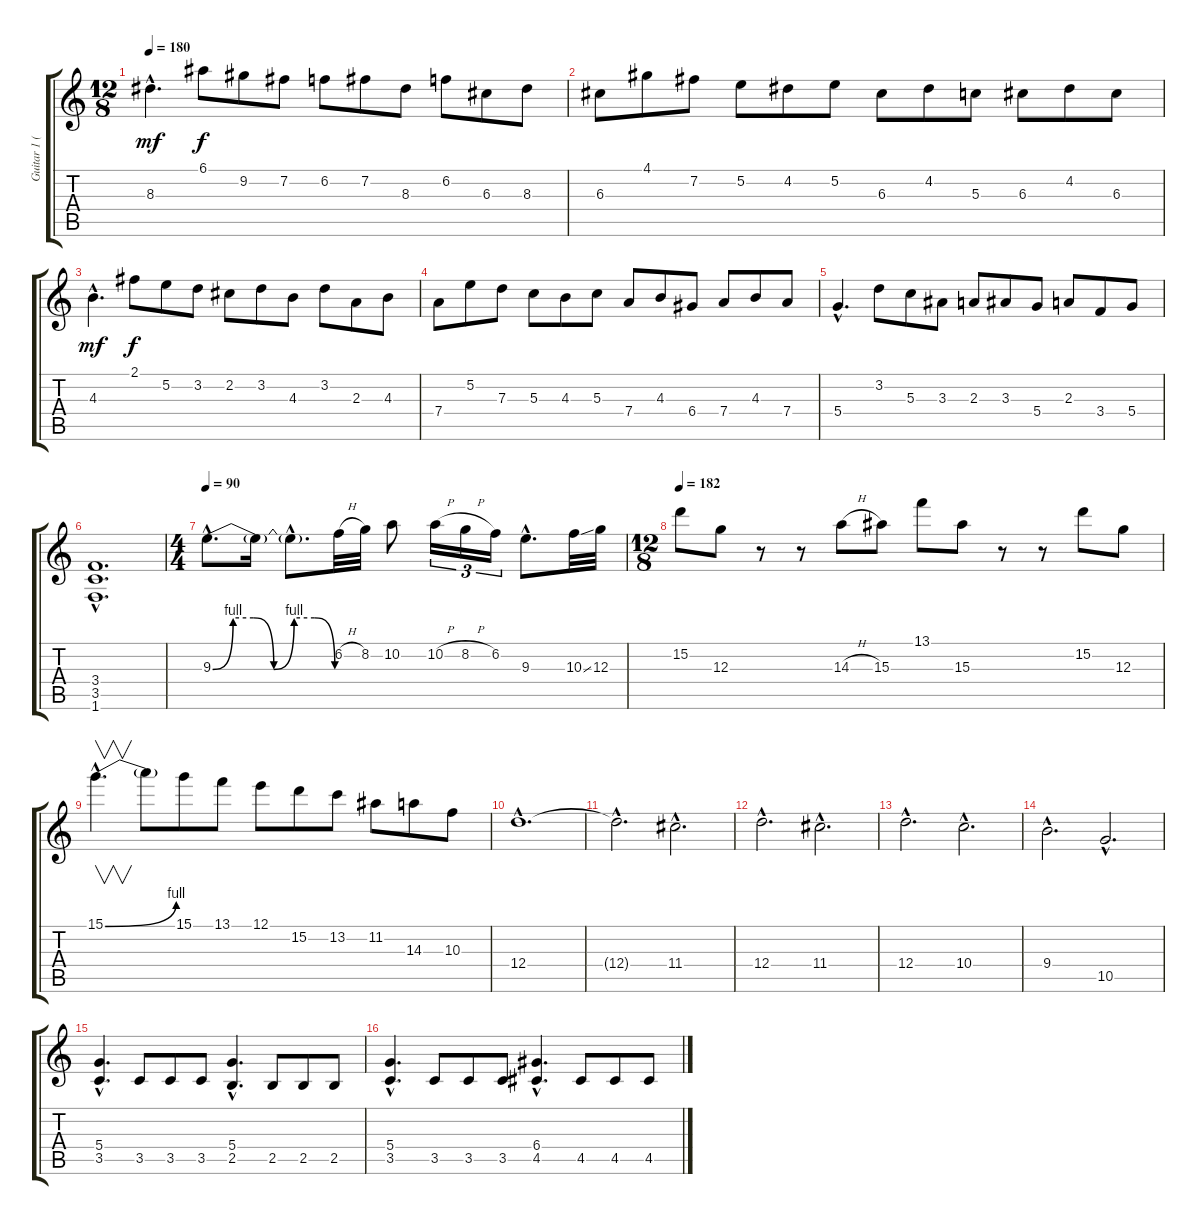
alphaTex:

\track ("Guitar 1 (Dave Mustaine)" "Guitar 1 (") {instrument distortionguitar}
\staff {score tabs}
\tuning (E4 B3 G3 D3 A2 E2) {hide}
\ts (12 8)
\tempo 180
\tempo 182
\tempo 180
\clef g2
\ks c
8.3{hac}.4{d dy mf instrument distortionguitar} 6.1.8{dy f} 9.2.8 7.2.8 6.2.8 7.2.8 8.3.8 6.2.8 6.3.8 8.3.8 |
6.3.8 4.1.8 7.2.8 5.2.8 4.2.8 5.2.8 6.3.8 4.2.8 5.3.8 6.3.8 4.2.8 6.3.8 |
4.3{hac}.4{d dy mf} 2.1.8{dy f} 5.2.8 3.2.8 2.2.8 3.2.8 4.3.8 3.2.8 2.3.8 4.3.8 |
7.4.8 5.2.8 7.3.8 5.3.8 4.3.8 5.3.8 7.4.8 4.3.8 6.4.8 7.4.8 4.3.8 7.4.8 |
5.4{hac}.4{d} 3.2.8 5.3.8 3.3.8 2.3.8 3.3.8 5.4.8 2.3.8 3.4.8 5.4.8 |
(3.4{hac} 3.5{hac} 1.6{hac}).1{d} |
\ts (4 4)
\tempo 90
9.3{be (custom 0 0 10 4 20 4 30 0 40 4 50 4 60 0) hac}.8{d} 9.3{t}.16 9.3{hac t}.8{d} 6.2{h}.32 8.2.32 10.2.8 10.2{h}.16{tu (3 2)} 8.2{h}.16{tu (3 2)} 6.2.16{tu (3 2)} 9.3{hac}.8{d} 10.3{ss}.32 12.3.32 |
\ts (12 8)
\tempo 182
15.2.8 12.3.8 r.8 r.8 14.3{h}.8 15.3.8 13.1.8 15.3.8 r.8 r.8 15.2.8 12.3.8 |
15.1{be (bend 0 0 60 4) hac}.4{v d} 15.1{t}.8 15.1.8 13.1.8 12.1.8 15.2.8 13.2.8 11.2.8 14.3.8 10.3.8 |
12.4{hac}.1{d} |
12.4{hac t}.2{d} 11.4{hac}.2{d} |
12.4{hac}.2{d} 11.4{hac}.2{d} |
12.4{hac}.2{d} 10.4{hac}.2{d} |
9.4{hac}.2{d} 10.5{hac}.2{d} |
(5.4{hac} 3.5{hac}).4{d} 3.5.8 3.5.8 3.5.8 (5.4{hac} 2.5{hac}).4{d} 2.5.8 2.5.8 2.5.8 |
(5.4{hac} 3.5{hac}).4{d} 3.5.8 3.5.8 3.5.8 (6.4{hac} 4.5{hac}).4{d} 4.5.8 4.5.8 4.5.8
